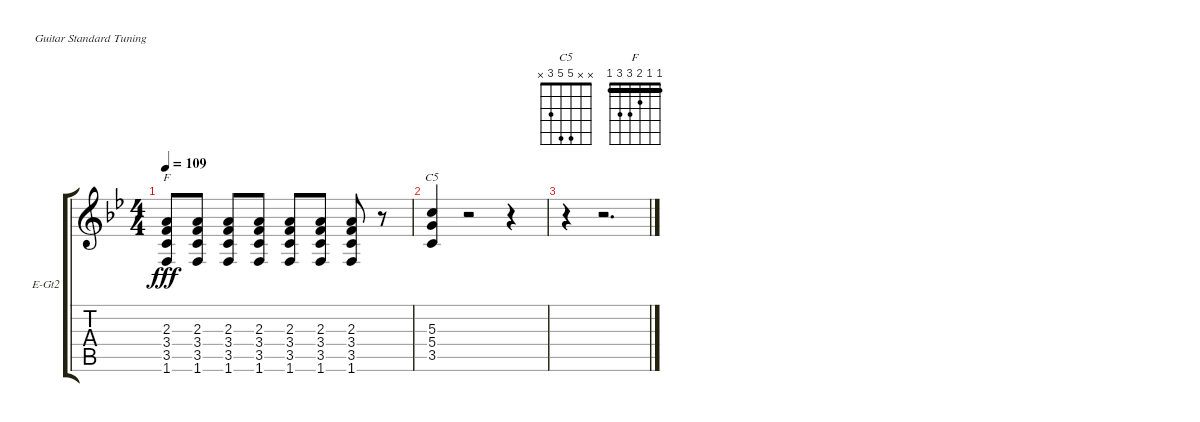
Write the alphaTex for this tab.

\bracketExtendMode groupsimilarinstruments
\firstSystemTrackNameOrientation horizontal
\otherSystemsTrackNameOrientation horizontal
\track ("Guitar2" "E-Gt2") {instrument overdrivenguitar}
\staff {score tabs}
\tuning (E4 B3 G3 D3 A2 E2)
\chord ("C5" x x 5 5 3 x)
\chord ("F" 1 1 2 3 3 1) {barre (1 1)}
\ts (4 4)
\tempo 109
\clef g2
\ks gminor
(2.3 3.4 3.5 1.6).8{ch "F" dy fff} (2.3 3.4 3.5 1.6).8 (2.3 3.4 3.5 1.6).8 (2.3 3.4 3.5 1.6).8 (2.3 3.4 3.5 1.6).8 (2.3 3.4 3.5 1.6).8 (2.3 3.4 3.5 1.6).8 r.8 |
(5.3 5.4 3.5).4{ch "C5"} r.2 r.4 |
r.4 r.2{d}
